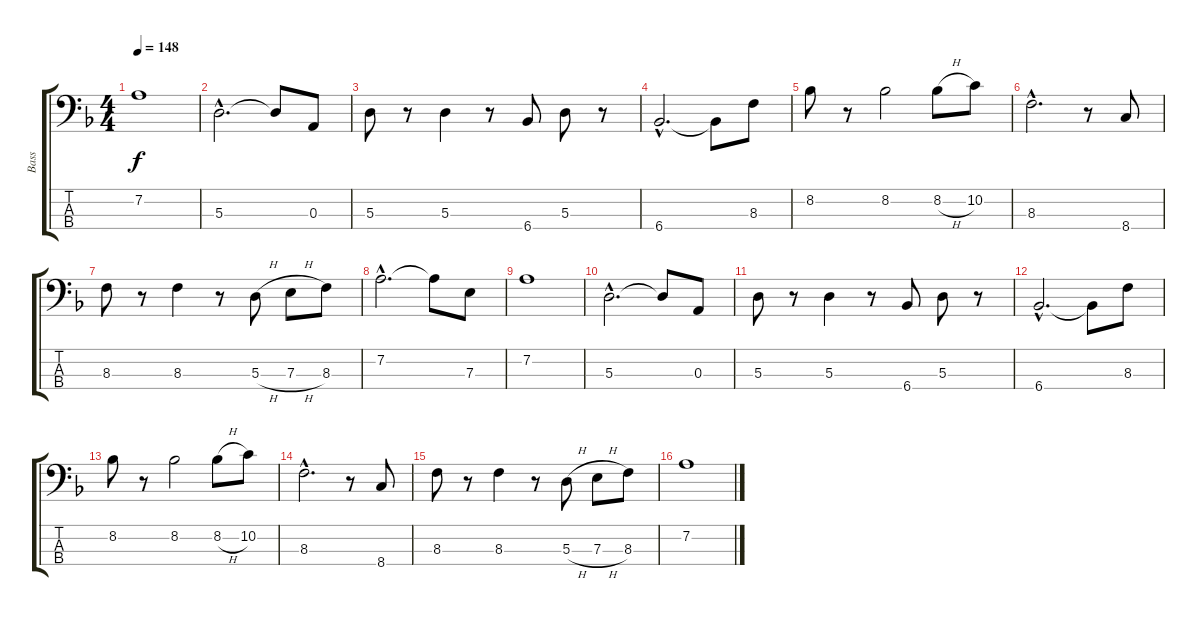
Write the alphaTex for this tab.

\track ("Bass" "Bass") {instrument electricbasspick}
\staff {score tabs}
\tuning (G2 D2 A1 E1) {hide}
\ts (4 4)
\tempo 148
\clef f4
\ks dminor
7.2.1{dy f} |
5.3{hac}.2{d} 5.3{t}.8 0.3.8 |
5.3.8 r.8 5.3.4 r.8 6.4.8 5.3.8 r.8 |
6.4{hac}.2{d} 6.4{t}.8 8.3.8 |
8.2.8 r.8 8.2.2 8.2{h}.8 10.2.8 |
8.3{hac}.2{d} r.8 8.4.8 |
8.3.8 r.8 8.3.4 r.8 5.3{h}.8 7.3{h}.8 8.3.8 |
7.2{hac}.2{d} 7.2{t}.8 7.3.8 |
7.2.1 |
5.3{hac}.2{d} 5.3{t}.8 0.3.8 |
5.3.8 r.8 5.3.4 r.8 6.4.8 5.3.8 r.8 |
6.4{hac}.2{d} 6.4{t}.8 8.3.8 |
8.2.8 r.8 8.2.2 8.2{h}.8 10.2.8 |
8.3{hac}.2{d} r.8 8.4.8 |
8.3.8 r.8 8.3.4 r.8 5.3{h}.8 7.3{h}.8 8.3.8 |
7.2.1
